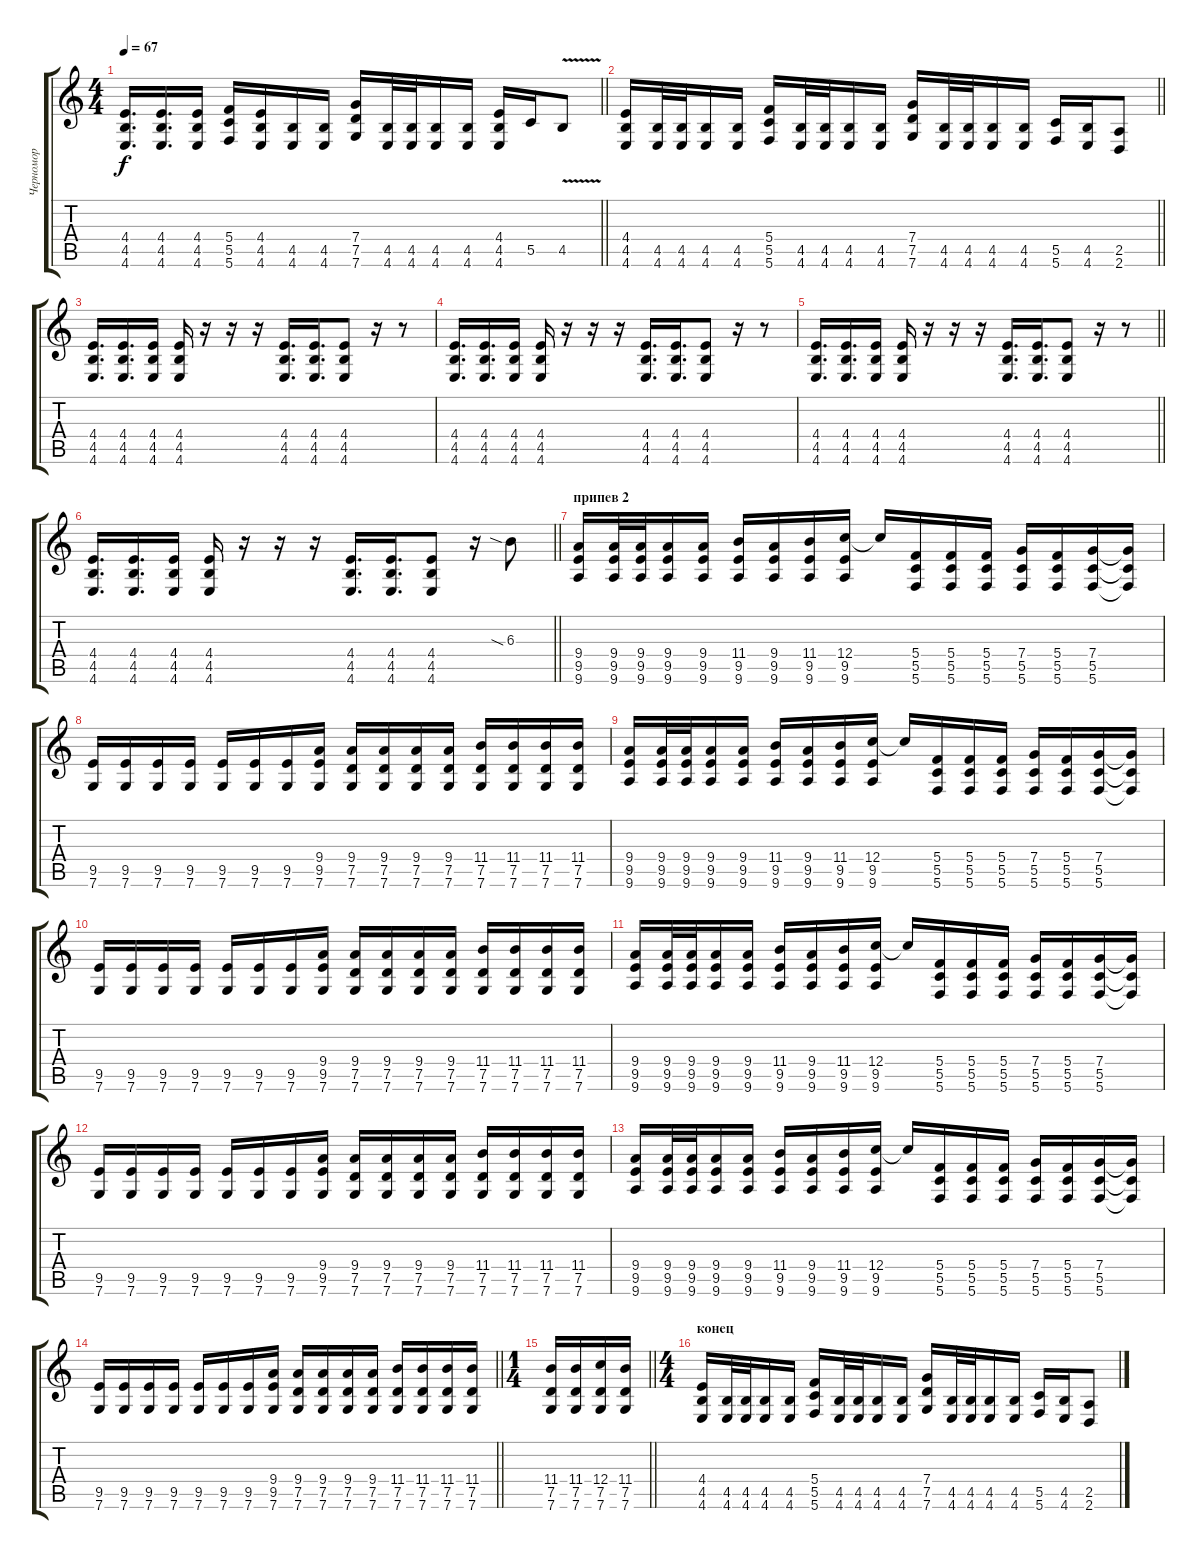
\track ("Черномор" "Черномор") {instrument distortionguitar}
\staff {score tabs}
\tuning (D4 A3 F3 C3 G2 C2) {hide}
\ts (4 4)
\tempo 67
\clef g2
\barLineRight lightlight
\ks c
(4.4 4.5 4.6).16{d dy f} (4.4 4.5 4.6).16{d} (4.4 4.5 4.6).16 (5.4 5.5 5.6).16 (4.4 4.5 4.6).16 (4.5 4.6).16 (4.5 4.6).16 (7.4 7.5 7.6).16 (4.5 4.6).32 (4.5 4.6).32 (4.5 4.6).16 (4.5 4.6).16 (4.4 4.5 4.6).16 5.5.16 4.5{v}.8 |
\barLineRight lightlight
(4.4 4.5 4.6).16 (4.5 4.6).32 (4.5 4.6).32 (4.5 4.6).16 (4.5 4.6).16 (5.4 5.5 5.6).16 (4.5 4.6).32 (4.5 4.6).32 (4.5 4.6).16 (4.5 4.6).16 (7.4 7.5 7.6).16 (4.5 4.6).32 (4.5 4.6).32 (4.5 4.6).16 (4.5 4.6).16 (5.5 5.6).16 (4.5 4.6).16 (2.5 2.6).8 |
(4.4 4.5 4.6).16{d} (4.4 4.5 4.6).16{d} (4.4 4.5 4.6).16 (4.4 4.5 4.6).16 r.16 r.16 r.16 (4.4 4.5 4.6).16{d} (4.4 4.5 4.6).16{d} (4.4 4.5 4.6).8 r.16 r.8 |
(4.4 4.5 4.6).16{d} (4.4 4.5 4.6).16{d} (4.4 4.5 4.6).16 (4.4 4.5 4.6).16 r.16 r.16 r.16 (4.4 4.5 4.6).16{d} (4.4 4.5 4.6).16{d} (4.4 4.5 4.6).8 r.16 r.8 |
\barLineRight lightlight
(4.4 4.5 4.6).16{d} (4.4 4.5 4.6).16{d} (4.4 4.5 4.6).16 (4.4 4.5 4.6).16 r.16 r.16 r.16 (4.4 4.5 4.6).16{d} (4.4 4.5 4.6).16{d} (4.4 4.5 4.6).8 r.16 r.8 |
\barLineRight lightlight
(4.4 4.5 4.6).16{d} (4.4 4.5 4.6).16{d} (4.4 4.5 4.6).16 (4.4 4.5 4.6).16 r.16 r.16 r.16 (4.4 4.5 4.6).16{d} (4.4 4.5 4.6).16{d} (4.4 4.5 4.6).8 r.16 6.3{sia}.8 |
\section ("" "припев 2")
(9.4 9.5 9.6).16 (9.4 9.5 9.6).32 (9.4 9.5 9.6).32 (9.4 9.5 9.6).16 (9.4 9.5 9.6).16 (11.4 9.5 9.6).16 (9.4 9.5 9.6).16 (11.4 9.5 9.6).16 (12.4 9.5 9.6).16 12.4{t}.16 (5.4 5.5 5.6).16 (5.4 5.5 5.6).16 (5.4 5.5 5.6).16 (7.4 5.5 5.6).16 (5.4 5.5 5.6).16 (7.4 5.5 5.6).16 (7.4{t} 5.5{t} 5.6{t}).16 |
(9.5 7.6).16 (9.5 7.6).16 (9.5 7.6).16 (9.5 7.6).16 (9.5 7.6).16 (9.5 7.6).16 (9.5 7.6).16 (9.4 9.5 7.6).16 (9.4 7.5 7.6).16 (9.4 7.5 7.6).16 (9.4 7.5 7.6).16 (9.4 7.5 7.6).16 (11.4 7.5 7.6).16 (11.4 7.5 7.6).16 (11.4 7.5 7.6).16 (11.4 7.5 7.6).16 |
(9.4 9.5 9.6).16 (9.4 9.5 9.6).32 (9.4 9.5 9.6).32 (9.4 9.5 9.6).16 (9.4 9.5 9.6).16 (11.4 9.5 9.6).16 (9.4 9.5 9.6).16 (11.4 9.5 9.6).16 (12.4 9.5 9.6).16 12.4{t}.16 (5.4 5.5 5.6).16 (5.4 5.5 5.6).16 (5.4 5.5 5.6).16 (7.4 5.5 5.6).16 (5.4 5.5 5.6).16 (7.4 5.5 5.6).16 (7.4{t} 5.5{t} 5.6{t}).16 |
(9.5 7.6).16 (9.5 7.6).16 (9.5 7.6).16 (9.5 7.6).16 (9.5 7.6).16 (9.5 7.6).16 (9.5 7.6).16 (9.4 9.5 7.6).16 (9.4 7.5 7.6).16 (9.4 7.5 7.6).16 (9.4 7.5 7.6).16 (9.4 7.5 7.6).16 (11.4 7.5 7.6).16 (11.4 7.5 7.6).16 (11.4 7.5 7.6).16 (11.4 7.5 7.6).16 |
(9.4 9.5 9.6).16 (9.4 9.5 9.6).32 (9.4 9.5 9.6).32 (9.4 9.5 9.6).16 (9.4 9.5 9.6).16 (11.4 9.5 9.6).16 (9.4 9.5 9.6).16 (11.4 9.5 9.6).16 (12.4 9.5 9.6).16 12.4{t}.16 (5.4 5.5 5.6).16 (5.4 5.5 5.6).16 (5.4 5.5 5.6).16 (7.4 5.5 5.6).16 (5.4 5.5 5.6).16 (7.4 5.5 5.6).16 (7.4{t} 5.5{t} 5.6{t}).16 |
(9.5 7.6).16 (9.5 7.6).16 (9.5 7.6).16 (9.5 7.6).16 (9.5 7.6).16 (9.5 7.6).16 (9.5 7.6).16 (9.4 9.5 7.6).16 (9.4 7.5 7.6).16 (9.4 7.5 7.6).16 (9.4 7.5 7.6).16 (9.4 7.5 7.6).16 (11.4 7.5 7.6).16 (11.4 7.5 7.6).16 (11.4 7.5 7.6).16 (11.4 7.5 7.6).16 |
(9.4 9.5 9.6).16 (9.4 9.5 9.6).32 (9.4 9.5 9.6).32 (9.4 9.5 9.6).16 (9.4 9.5 9.6).16 (11.4 9.5 9.6).16 (9.4 9.5 9.6).16 (11.4 9.5 9.6).16 (12.4 9.5 9.6).16 12.4{t}.16 (5.4 5.5 5.6).16 (5.4 5.5 5.6).16 (5.4 5.5 5.6).16 (7.4 5.5 5.6).16 (5.4 5.5 5.6).16 (7.4 5.5 5.6).16 (7.4{t} 5.5{t} 5.6{t}).16 |
\barLineRight lightlight
(9.5 7.6).16 (9.5 7.6).16 (9.5 7.6).16 (9.5 7.6).16 (9.5 7.6).16 (9.5 7.6).16 (9.5 7.6).16 (9.4 9.5 7.6).16 (9.4 7.5 7.6).16 (9.4 7.5 7.6).16 (9.4 7.5 7.6).16 (9.4 7.5 7.6).16 (11.4 7.5 7.6).16 (11.4 7.5 7.6).16 (11.4 7.5 7.6).16 (11.4 7.5 7.6).16 |
\ts (1 4)
\barLineRight lightlight
(11.4 7.5 7.6).16 (11.4 7.5 7.6).16 (12.4 7.5 7.6).16 (11.4 7.5 7.6).16 |
\ts (4 4)
\section ("" "конец")
(4.4 4.5 4.6).16 (4.5 4.6).32 (4.5 4.6).32 (4.5 4.6).16 (4.5 4.6).16 (5.4 5.5 5.6).16 (4.5 4.6).32 (4.5 4.6).32 (4.5 4.6).16 (4.5 4.6).16 (7.4 7.5 7.6).16 (4.5 4.6).32 (4.5 4.6).32 (4.5 4.6).16 (4.5 4.6).16 (5.5 5.6).16 (4.5 4.6).16 (2.5 2.6).8
